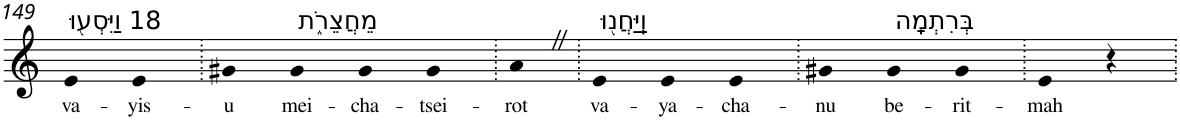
**kern	**text
*part1	*part1
*staff1	*staff1
*I"Piano	*
*I'Pno	*
!!LO:PB:g=z
*clefG2	*
*k[]	*
=149	=149
!LO:TX:a:t=18 וַיִּסְע֖וּ	!
!	!LO:LY:b
4e	va-
!	!LO:LY:b
4e	-yis-
=150.	=150.
!	!LO:LY:b
4g#X	-u
!LO:TX:a:t=מֵחֲצֵרֹ֑ת	!
!	!LO:LY:b
4g#	mei-
!	!LO:LY:b
4g#	-cha-
!	!LO:LY:b
4g#	-tsei-
=151.	=151.
!	!LO:LY:b
4aZ	-rot
=152.	=152.
!LO:TX:a:t=וַֽיַּחֲנ֖וּ	!
!	!LO:LY:b
4e	va-
!	!LO:LY:b
4e	-ya-
!	!LO:LY:b
4e	-cha-
=153.	=153.
!	!LO:LY:b
4g#X	-nu
!LO:TX:a:t=בְּרִתְמָֽה	!
!	!LO:LY:b
4g#	be-
!	!LO:LY:b
4g#	-rit-
=154.	=154.
!	!LO:LY:b
4e	-mah
4r	.
=.	=.
*-	*-
